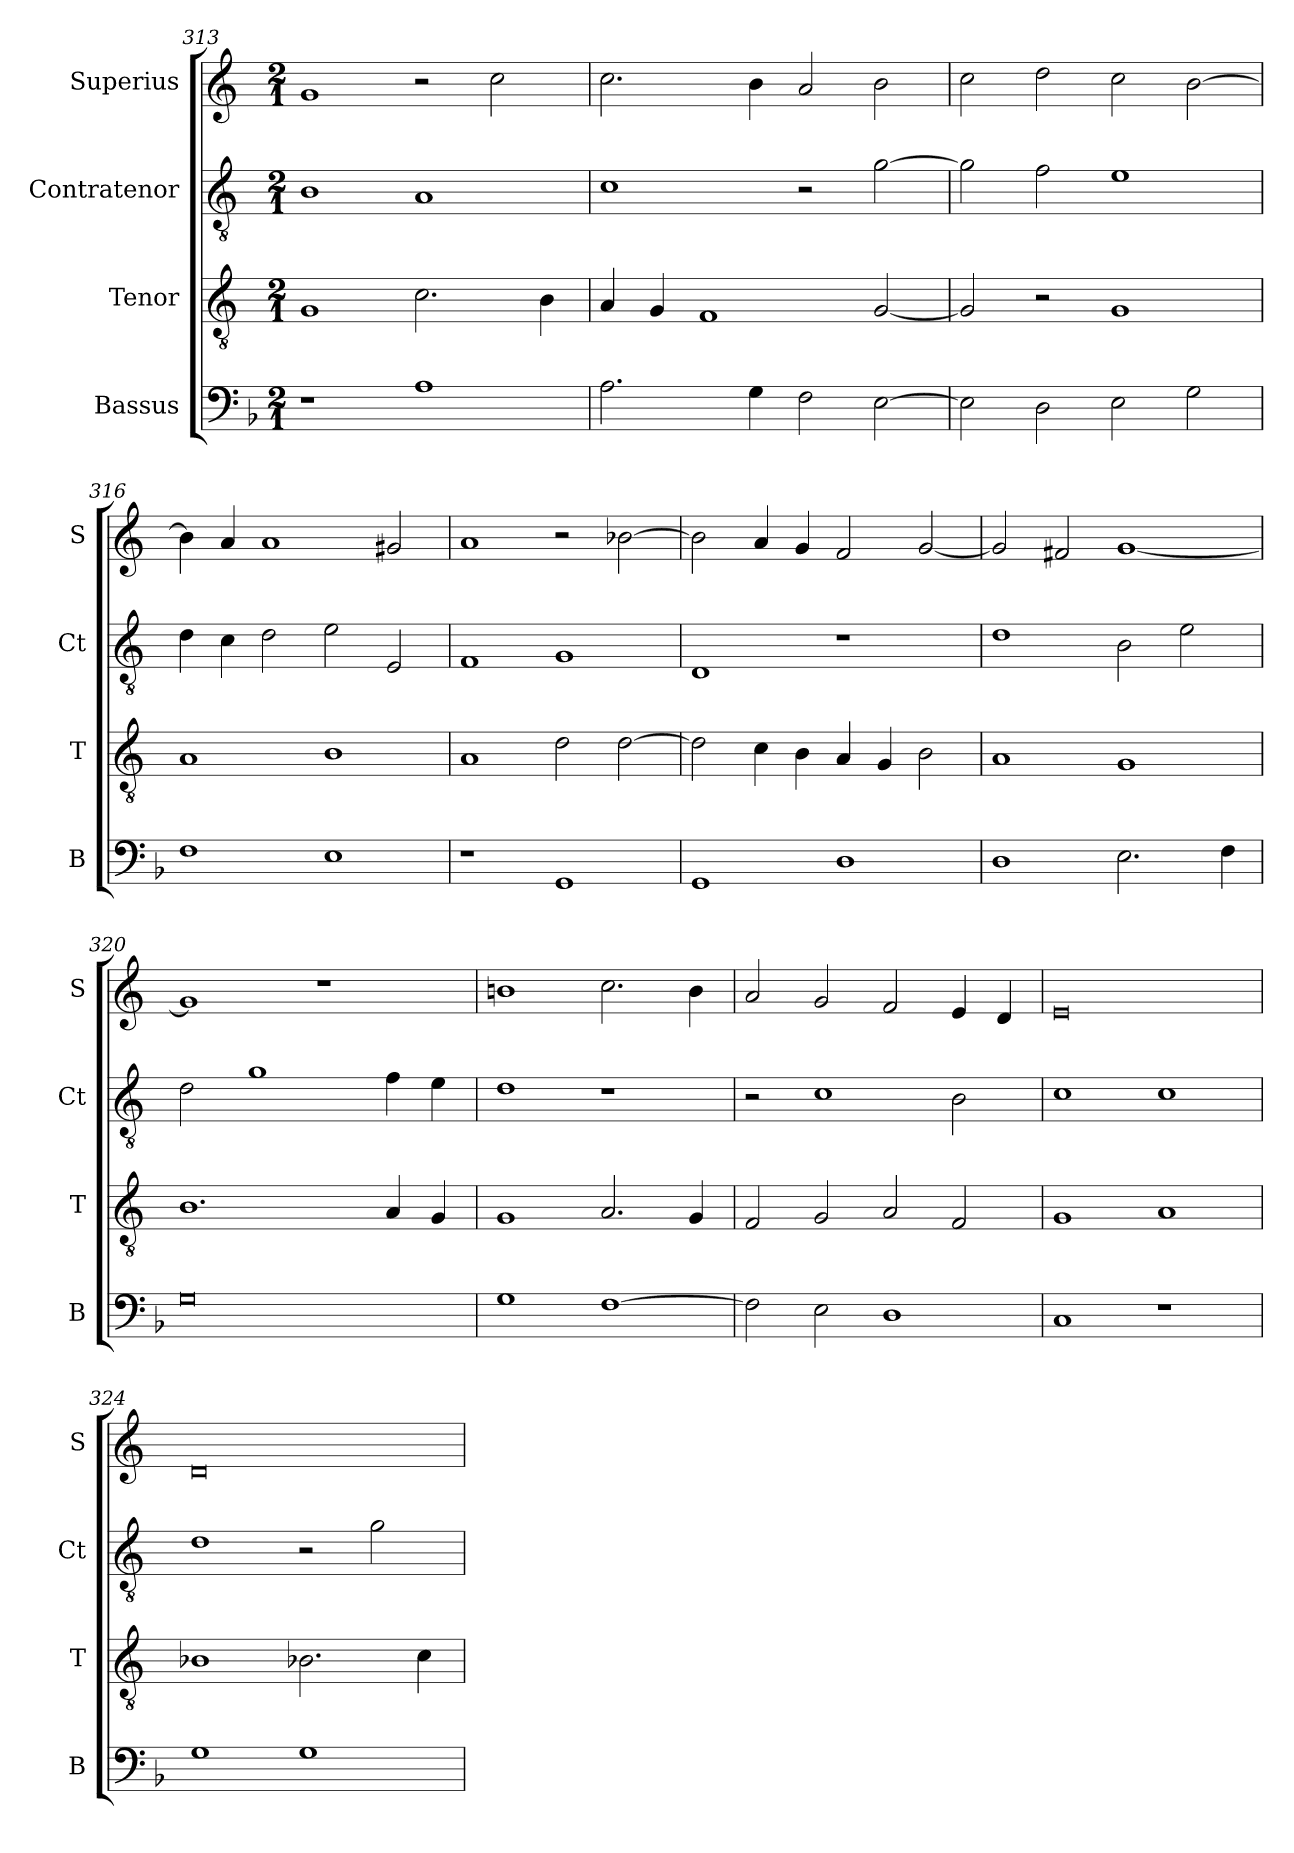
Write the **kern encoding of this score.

**kern	**kern	**kern	**kern
*part4	*part3	*part2	*part1
*staff4	*staff3	*staff2	*staff1
*I"Bassus	*I"Tenor	*I"Contratenor	*I"Superius
*I'B	*I'T	*I'Ct	*I'S
*clefF4	*clefGv2	*clefGv2	*clefG2
*k[b-]	*k[]	*k[]	*k[]
*M2/1	*M2/1	*M2/1	*M2/1
=313	=313	=313	=313
1r	1G	1B	1g
1A	2.c	1A	2r
.	.	.	2cc
.	4B	.	.
=314	=314	=314	=314
2.A	4A	1c	2.cc
.	4G	.	.
.	1F	.	.
4G	.	.	4b
2F	.	2r	2a
[2E	[2G	[2g	2b
=315	=315	=315	=315
2E]	2G]	2g]	2cc
2D	2r	2f	2dd
2E	1G	1e	2cc
2G	.	.	[2b
=316	=316	=316	=316
1F	1A	4d	4b]
.	.	4c	4a
.	.	2d	1a
1E	1B	2e	.
.	.	2E	2g#X
=317	=317	=317	=317
1r	1A	1F	1a
1GG	2d	1G	2r
.	[2d	.	[2b-X
=318	=318	=318	=318
1GG	2d]	1D	2b-]
.	4c	.	4a
.	4B	.	4g
1D	4A	1r	2f
.	4G	.	.
.	2B	.	[2g
=319	=319	=319	=319
1D	1A	1d	2g]
.	.	.	2f#X
2.E	1G	2B	[1g
.	.	2e	.
4F	.	.	.
=320	=320	=320	=320
0G	1.B	2d	1g]
.	.	1g	.
.	.	.	1r
.	4A	4f	.
.	4G	4e	.
=321	=321	=321	=321
1G	1G	1d	1bn
[1F	2.A	1r	2.cc
.	4G	.	4b
=322	=322	=322	=322
2F]	2F	2r	2a
2E	2G	1c	2g
1D	2A	.	2f
.	2F	2B	4e
.	.	.	4d
=323	=323	=323	=323
1C	1G	1c	0e
1r	1A	1c	.
=324	=324	=324	=324
1G	1B-X	1d	0d
1G	2.B-X	2r	.
.	.	2g	.
.	4c	.	.
=	=	=	=
*-	*-	*-	*-
